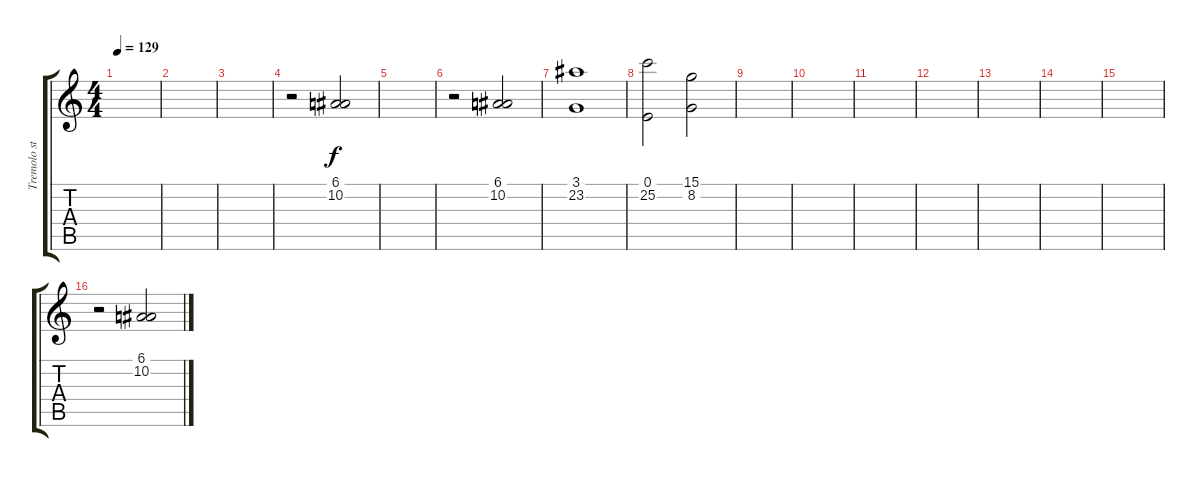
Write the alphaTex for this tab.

\track ("Tremolo strings" "Tremolo st") {instrument tremolostrings}
\staff {score tabs}
\tuning (E4 B3 G3 D3 A2 E2) {hide}
\ts (4 4)
\tempo 129
\clef g2
\ks c
|
|
|
r.2 (6.1 10.2).2 |
|
r.2 (6.1 10.2).2 |
(3.1 23.2).1 |
(0.1 25.2).2 (15.1 8.2).2 |
|
|
|
|
|
|
|
r.2 (6.1 10.2).2
